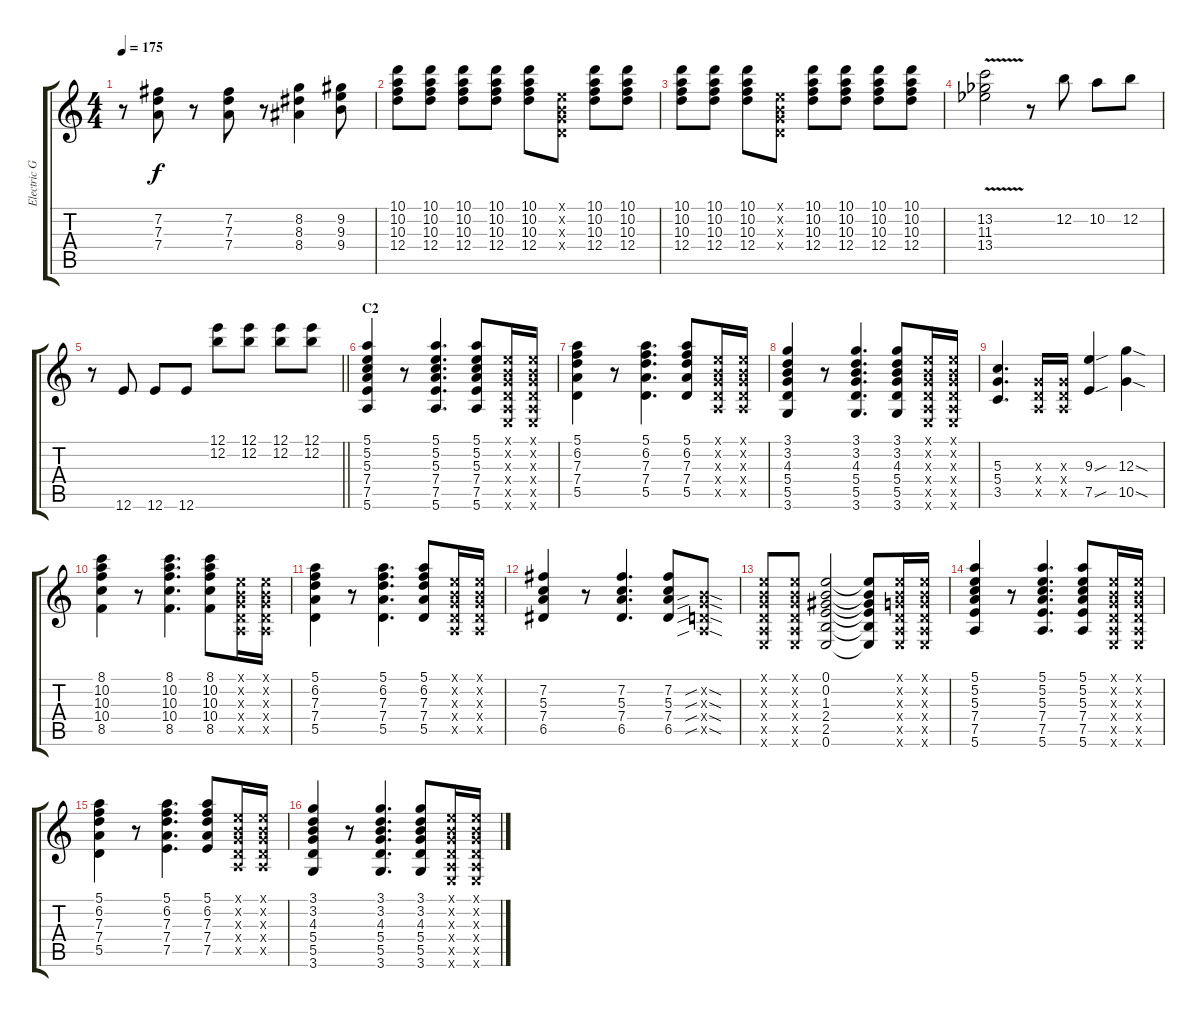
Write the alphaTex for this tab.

\track ("Electric Guitar II" "Electric G") {instrument distortionguitar}
\staff {score tabs}
\tuning (E4 B3 G3 D3 A2 E2) {hide}
\ts (4 4)
\tempo 175
\clef g2
\ks c
r.8{dy f} (7.2 7.3 7.4).8 r.8 (7.2 7.3 7.4).8 r.8 (8.2 8.3 8.4).4 (9.2 9.3 9.4).8 |
(10.1 10.2 10.3 12.4).8 (10.1 10.2 10.3 12.4).8 (10.1 10.2 10.3 12.4).8 (10.1 10.2 10.3 12.4).8 (10.1 10.2 10.3 12.4).8 (0.1{x} 0.2{x} 0.3{x} 0.4{x}).8 (10.1 10.2 10.3 12.4).8 (10.1 10.2 10.3 12.4).8 |
(10.1 10.2 10.3 12.4).8 (10.1 10.2 10.3 12.4).8 (10.1 10.2 10.3 12.4).8 (0.1{x} 0.2{x} 0.3{x} 0.4{x}).8 (10.1 10.2 10.3 12.4).8 (10.1 10.2 10.3 12.4).8 (10.1 10.2 10.3 12.4).8 (10.1 10.2 10.3 12.4).8 |
(13.2 11.3{acc b} 13.4{v acc b}).2 r.8 12.2.8 10.2.8 12.2.8 |
\barLineRight lightlight
r.8 12.6.8 12.6.8 12.6.8 (12.1 12.2).8 (12.1 12.2).8 (12.1 12.2).8 (12.1 12.2).8 |
\section ("" "C2")
(5.1 5.2 5.3 7.4 7.5 5.6).4 r.8 (5.1 5.2 5.3 7.4 7.5 5.6).4{d} (5.1 5.2 5.3 7.4 7.5 5.6).8 (0.1{x} 0.2{x} 0.3{x} 0.4{x} 0.5{x} 0.6{x}).16 (0.1{x} 0.2{x} 0.3{x} 0.4{x} 0.5{x} 0.6{x}).16 |
(5.1 6.2 7.3 7.4 5.5).4 r.8 (5.1 6.2 7.3 7.4 5.5).4{d} (5.1 6.2 7.3 7.4 5.5).8 (0.1{x} 0.2{x} 0.3{x} 0.4{x} 0.5{x}).16 (0.1{x} 0.2{x} 0.3{x} 0.4{x} 0.5{x}).16 |
(3.1 3.2 4.3 5.4 5.5 3.6).4 r.8 (3.1 3.2 4.3 5.4 5.5 3.6).4{d} (3.1 3.2 4.3 5.4 5.5 3.6).8 (0.1{x} 0.2{x} 0.3{x} 0.4{x} 0.5{x} 0.6{x}).16 (0.1{x} 0.2{x} 0.3{x} 0.4{x} 0.5{x} 0.6{x}).16 |
(5.3 5.4 3.5).4{d} (0.3{x} 0.4{x} 0.5{x}).16 (0.3{x} 0.4{x} 0.5{x}).16 (9.3{sou} 7.5{sou}).4 (12.3{sod} 10.5{sod}).4 |
(8.1 10.2 10.3 10.4 8.5).4 r.8 (8.1 10.2 10.3 10.4 8.5).4{d} (8.1 10.2 10.3 10.4 8.5).8 (0.1{x} 0.2{x} 0.3{x} 0.4{x} 0.5{x}).16 (0.1{x} 0.2{x} 0.3{x} 0.4{x} 0.5{x}).16 |
(5.1 6.2 7.3 7.4 5.5).4 r.8 (5.1 6.2 7.3 7.4 5.5).4{d} (5.1 6.2 7.3 7.4 5.5).8 (0.1{x} 0.2{x} 0.3{x} 0.4{x} 0.5{x}).16 (0.1{x} 0.2{x} 0.3{x} 0.4{x} 0.5{x}).16 |
(7.2 5.3 7.4 6.5).4 r.8 (7.2 5.3 7.4 6.5).4{d} (7.2 5.3 7.4 6.5).8 (0.2{sib sod x} 0.3{sib sod x} 0.4{sib sod x} 0.5{sib sod x}).8 |
(0.1{x} 0.2{x} 0.3{x} 0.4{x} 0.5{x} 0.6{x}).8 (0.1{x} 0.2{x} 0.3{x} 0.4{x} 0.5{x} 0.6{x}).8 (0.1 0.2 1.3 2.4 2.5 0.6).2 (0.1{t} 0.2{t} 1.3{t} 2.4{t} 2.5{t} 0.6{t}).8 (0.1{x} 0.2{x} 0.3{x} 0.4{x} 0.5{x} 0.6{x}).16 (0.1{x} 0.2{x} 0.3{x} 0.4{x} 0.5{x} 0.6{x}).16 |
(5.1 5.2 5.3 7.4 7.5 5.6).4 r.8 (5.1 5.2 5.3 7.4 7.5 5.6).4{d} (5.1 5.2 5.3 7.4 7.5 5.6).8 (0.1{x} 0.2{x} 0.3{x} 0.4{x} 0.5{x} 0.6{x}).16 (0.1{x} 0.2{x} 0.3{x} 0.4{x} 0.5{x} 0.6{x}).16 |
(5.1 6.2 7.3 7.4 5.5).4 r.8 (5.1 6.2 7.3 7.4 7.5).4{d} (5.1 6.2 7.3 7.4 7.5).8 (0.1{x} 0.2{x} 0.3{x} 0.4{x} 0.5{x}).16 (0.1{x} 0.2{x} 0.3{x} 0.4{x} 0.5{x}).16 |
(3.1 3.2 4.3 5.4 5.5 3.6).4 r.8 (3.1 3.2 4.3 5.4 5.5 3.6).4{d} (3.1 3.2 4.3 5.4 5.5 3.6).8 (0.1{x} 0.2{x} 0.3{x} 0.4{x} 0.5{x} 0.6{x}).16 (0.1{x} 0.2{x} 0.3{x} 0.4{x} 0.5{x} 0.6{x}).16
